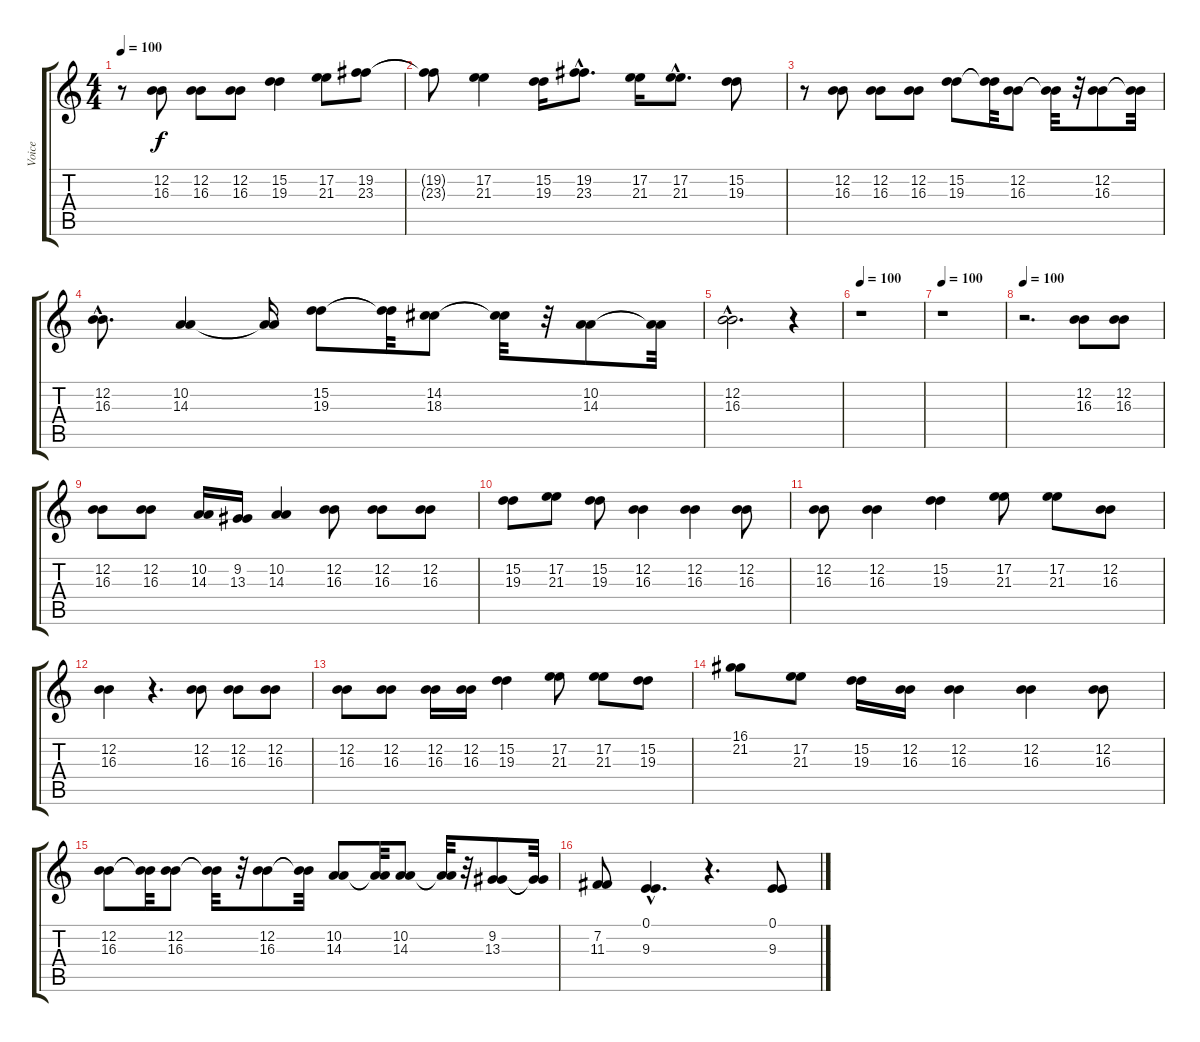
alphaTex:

\track ("Voice" "Voice") {instrument sopranosax}
\staff {score tabs}
\tuning (E4 B3 G3 D3 A2 E2) {hide}
\ts (4 4)
\tempo 100
\clef g2
\ks c
r.8{dy f} (12.2 16.3).8 (12.2 16.3).8 (12.2 16.3).8 (15.2 19.3).4 (17.2 21.3).8 (19.2 23.3).8 |
(19.2{t} 23.3{t}).8 (17.2 21.3).4 (15.2 19.3).16 (19.2{hac} 23.3{hac}).8{d} (17.2 21.3).16 (17.2{hac} 21.3{hac}).8{d} (15.2 19.3).8 |
r.8 (12.2 16.3).8 (12.2 16.3).8 (12.2 16.3).8 (15.2 19.3).8 (15.2{t} 19.3{t}).32 (12.2 16.3).8 (12.2{t} 16.3{t}).32 r.32 (12.2 16.3).8 (12.2{t} 16.3{t}).32 |
(12.2{hac} 16.3{hac}).8{d} (10.2 14.3).4 (10.2{t} 14.3{t}).16 (15.2 19.3).8 (15.2{t} 19.3{t}).32 (14.2 18.3).8 (14.2{t} 18.3{t}).32 r.32 (10.2 14.3).8 (10.2{t} 14.3{t}).32 |
(12.2{hac} 16.3{hac}).2{d} r.4 |
\tempo 100
r.1 |
\tempo 100
r.1 |
\tempo 100
r.2{d} (12.2 16.3).8 (12.2 16.3).8 |
(12.2 16.3).8 (12.2 16.3).8 (10.2 14.3).16 (9.2 13.3).16 (10.2 14.3).4 (12.2 16.3).8 (12.2 16.3).8 (12.2 16.3).8 |
(15.2 19.3).8 (17.2 21.3).8 (15.2 19.3).8 (12.2 16.3).4 (12.2 16.3).4 (12.2 16.3).8 |
(12.2 16.3).8 (12.2 16.3).4 (15.2 19.3).4 (17.2 21.3).8 (17.2 21.3).8 (12.2 16.3).8 |
(12.2 16.3).4 r.4{d} (12.2 16.3).8 (12.2 16.3).8 (12.2 16.3).8 |
(12.2 16.3).8 (12.2 16.3).8 (12.2 16.3).16 (12.2 16.3).16 (15.2 19.3).4 (17.2 21.3).8 (17.2 21.3).8 (15.2 19.3).8 |
(16.1 21.2).8 (17.2 21.3).8 (15.2 19.3).16 (12.2 16.3).16 (12.2 16.3).4 (12.2 16.3).4 (12.2 16.3).8 |
(12.2 16.3).8 (12.2{t} 16.3{t}).32 (12.2 16.3).8 (12.2{t} 16.3{t}).32 r.32 (12.2 16.3).8 (12.2{t} 16.3{t}).32 (10.2 14.3).8 (10.2{t} 14.3{t}).32 (10.2 14.3).8 (10.2{t} 14.3{t}).32 r.32 (9.2 13.3).8 (9.2{t} 13.3{t}).32 |
(7.2 11.3).8 (0.1{hac} 9.3{hac}).4{d} r.4{d} (0.1 9.3).8
